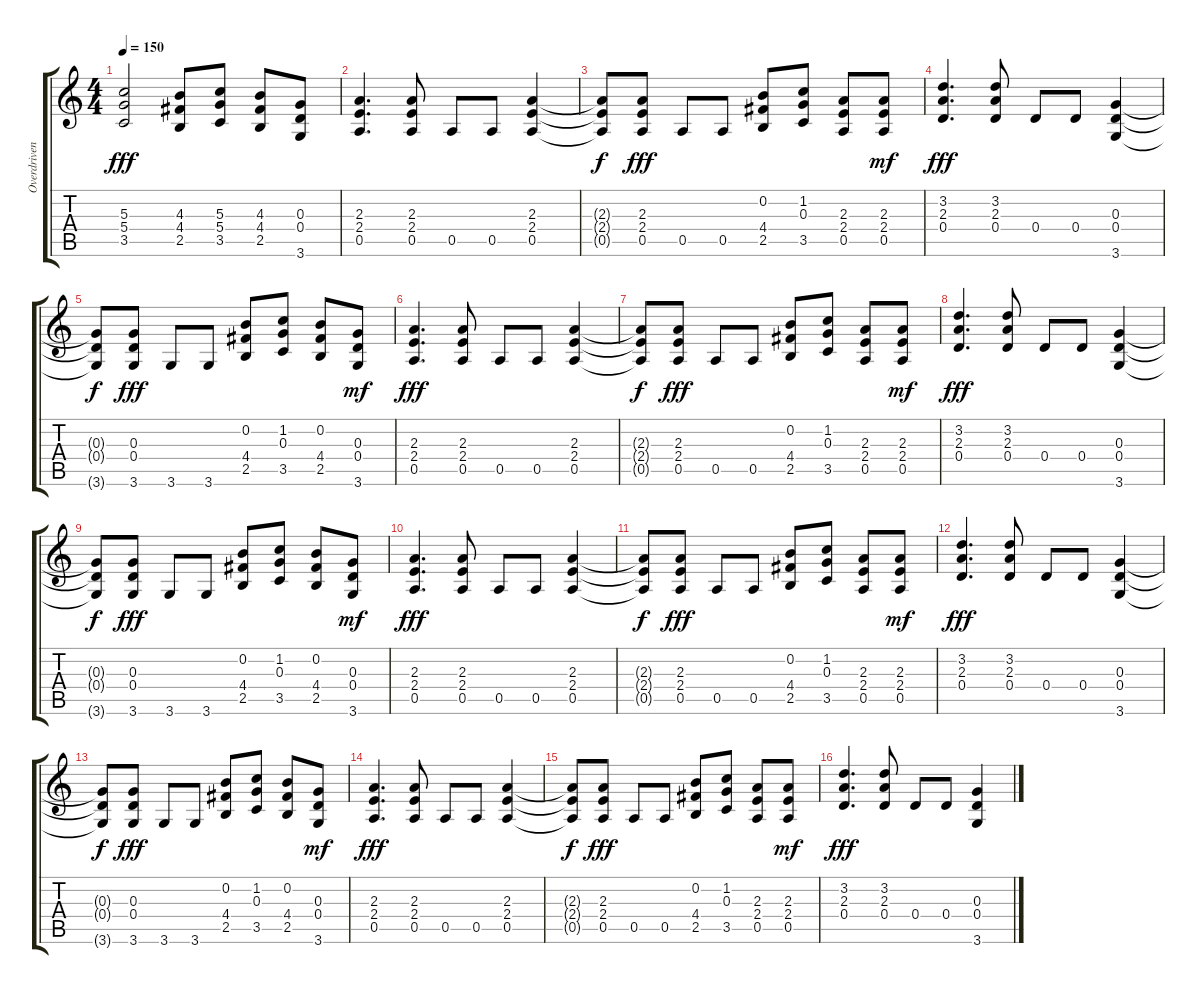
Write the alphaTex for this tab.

\track ("Overdriven Guitar" "Overdriven") {instrument overdrivenguitar}
\staff {score tabs}
\tuning (E4 B3 G3 D3 A2 E2) {hide}
\ts (4 4)
\tempo 150
\clef g2
\ks c
(5.3 5.4 3.5).2{dy fff} (4.3 4.4 2.5).8 (5.3 5.4 3.5).8 (4.3 4.4 2.5).8 (0.3 0.4 3.6).8 |
(2.3 2.4 0.5).4{d} (2.3 2.4 0.5).8 0.5.8 0.5.8 (2.3 2.4 0.5).4 |
(2.3{t} 2.4{t} 0.5{t}).8{dy f} (2.3 2.4 0.5).8{dy fff} 0.5.8 0.5.8 (0.2 4.4 2.5).8 (1.2 0.3 3.5).8 (2.3 2.4 0.5).8 (2.3 2.4 0.5).8{dy mf} |
(3.2 2.3 0.4).4{d dy fff} (3.2 2.3 0.4).8 0.4.8 0.4.8 (0.3 0.4 3.6).4 |
(0.3{t} 0.4{t} 3.6{t}).8{dy f} (0.3 0.4 3.6).8{dy fff} 3.6.8 3.6.8 (0.2 4.4 2.5).8 (1.2 0.3 3.5).8 (0.2 4.4 2.5).8 (0.3 0.4 3.6).8{dy mf} |
(2.3 2.4 0.5).4{d dy fff} (2.3 2.4 0.5).8 0.5.8 0.5.8 (2.3 2.4 0.5).4 |
(2.3{t} 2.4{t} 0.5{t}).8{dy f} (2.3 2.4 0.5).8{dy fff} 0.5.8 0.5.8 (0.2 4.4 2.5).8 (1.2 0.3 3.5).8 (2.3 2.4 0.5).8 (2.3 2.4 0.5).8{dy mf} |
(3.2 2.3 0.4).4{d dy fff} (3.2 2.3 0.4).8 0.4.8 0.4.8 (0.3 0.4 3.6).4 |
(0.3{t} 0.4{t} 3.6{t}).8{dy f} (0.3 0.4 3.6).8{dy fff} 3.6.8 3.6.8 (0.2 4.4 2.5).8 (1.2 0.3 3.5).8 (0.2 4.4 2.5).8 (0.3 0.4 3.6).8{dy mf} |
(2.3 2.4 0.5).4{d dy fff} (2.3 2.4 0.5).8 0.5.8 0.5.8 (2.3 2.4 0.5).4 |
(2.3{t} 2.4{t} 0.5{t}).8{dy f} (2.3 2.4 0.5).8{dy fff} 0.5.8 0.5.8 (0.2 4.4 2.5).8 (1.2 0.3 3.5).8 (2.3 2.4 0.5).8 (2.3 2.4 0.5).8{dy mf} |
(3.2 2.3 0.4).4{d dy fff} (3.2 2.3 0.4).8 0.4.8 0.4.8 (0.3 0.4 3.6).4 |
(0.3{t} 0.4{t} 3.6{t}).8{dy f} (0.3 0.4 3.6).8{dy fff} 3.6.8 3.6.8 (0.2 4.4 2.5).8 (1.2 0.3 3.5).8 (0.2 4.4 2.5).8 (0.3 0.4 3.6).8{dy mf} |
(2.3 2.4 0.5).4{d dy fff} (2.3 2.4 0.5).8 0.5.8 0.5.8 (2.3 2.4 0.5).4 |
(2.3{t} 2.4{t} 0.5{t}).8{dy f} (2.3 2.4 0.5).8{dy fff} 0.5.8 0.5.8 (0.2 4.4 2.5).8 (1.2 0.3 3.5).8 (2.3 2.4 0.5).8 (2.3 2.4 0.5).8{dy mf} |
(3.2 2.3 0.4).4{d dy fff} (3.2 2.3 0.4).8 0.4.8 0.4.8 (0.3 0.4 3.6).4
